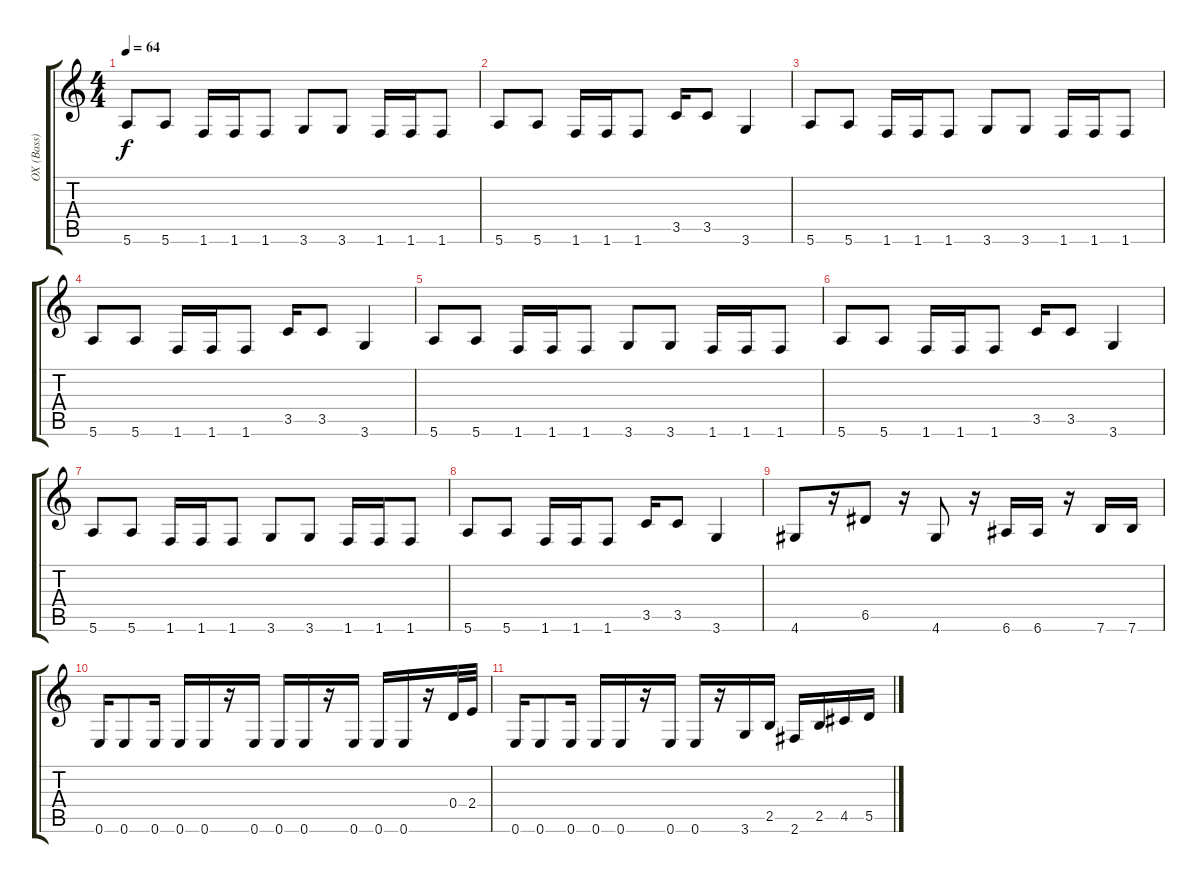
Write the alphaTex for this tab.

\track ("OX (Bass)" "OX (Bass)") {instrument electricbasspick}
\staff {score tabs}
\tuning (E4 B3 G3 D3 A2 E2) {hide}
\ts (4 4)
\tempo 64
\clef g2
\ks c
5.6.8{dy f} 5.6.8 1.6.16 1.6.16 1.6.8 3.6.8 3.6.8 1.6.16 1.6.16 1.6.8 |
5.6.8 5.6.8 1.6.16 1.6.16 1.6.8 3.5.16 3.5.8 3.6.4 |
5.6.8 5.6.8 1.6.16 1.6.16 1.6.8 3.6.8 3.6.8 1.6.16 1.6.16 1.6.8 |
5.6.8 5.6.8 1.6.16 1.6.16 1.6.8 3.5.16 3.5.8 3.6.4 |
5.6.8 5.6.8 1.6.16 1.6.16 1.6.8 3.6.8 3.6.8 1.6.16 1.6.16 1.6.8 |
5.6.8 5.6.8 1.6.16 1.6.16 1.6.8 3.5.16 3.5.8 3.6.4 |
5.6.8 5.6.8 1.6.16 1.6.16 1.6.8 3.6.8 3.6.8 1.6.16 1.6.16 1.6.8 |
5.6.8 5.6.8 1.6.16 1.6.16 1.6.8 3.5.16 3.5.8 3.6.4 |
4.6.8 r.16 6.5.8 r.16 4.6.8 r.16 6.6.16 6.6.16 r.16 7.6.16 7.6.16 |
0.6.16 0.6.8 0.6.16 0.6.16 0.6.16 r.16 0.6.16 0.6.16 0.6.16 r.16 0.6.16 0.6.16 0.6.16 r.16 0.4.32 2.4.32 |
0.6.16 0.6.8 0.6.16 0.6.16 0.6.16 r.16 0.6.16 0.6.16 r.16 3.6.16 2.5.16 2.6.16 2.5.16 4.5.16 5.5.16
